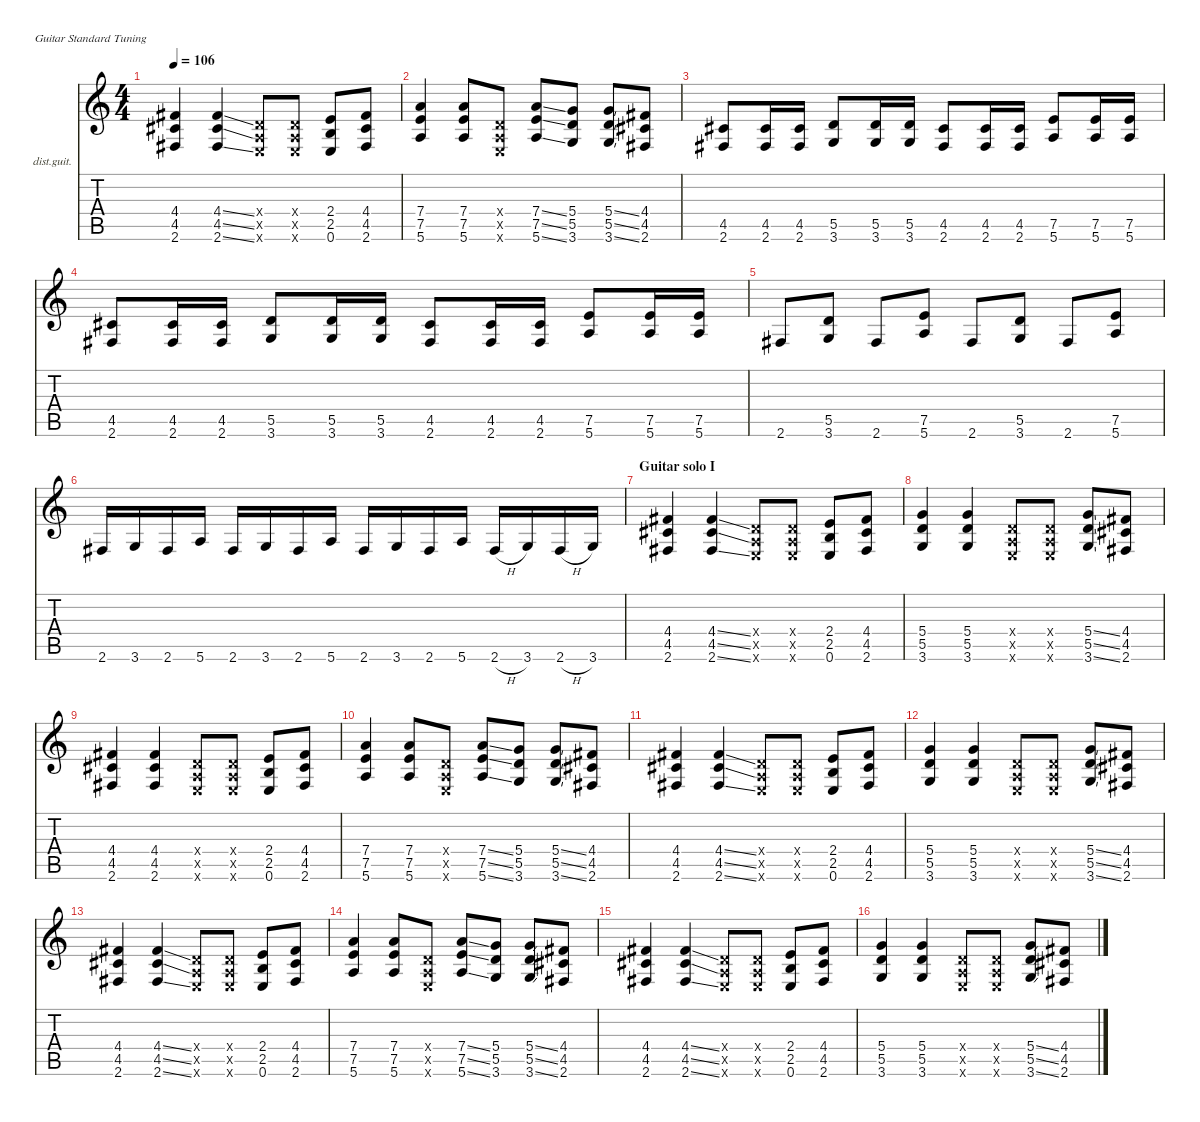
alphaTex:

\defaultSystemsLayout 4
\hideDynamics
\bracketExtendMode nobrackets
\firstSystemTrackNameOrientation horizontal
\otherSystemsTrackNameOrientation horizontal
\track ("Kirk Hammet" "dist.guit.") {instrument distortionguitar}
\staff {score tabs}
\tuning (E4 B3 G3 D3 A2 E2)
\ts (4 4)
\tempo 106
\clef g2
\ks c
(4.4{acc #} 4.5{acc #} 2.6{acc #}).4{dy f beam Up} (4.4{ss acc #} 4.5{ss acc #} 2.6{ss acc #}).4{beam Up} (0.4{x} 0.5{x} 0.6{x}).8{beam Up} (0.4{x} 0.5{x} 0.6{x}).8{beam Up} (2.4 2.5 0.6).8{beam Up} (4.4{acc #} 4.5{acc #} 2.6{acc #}).8{beam Up} |
(7.4 7.5 5.6).4{beam Up} (7.4 7.5 5.6).8{beam Up} (0.4{x} 0.5{x} 0.6{x}).8{beam Up} (7.4{ss} 7.5{ss} 5.6{ss}).8{beam Up} (5.4 5.5 3.6).8{beam Up} (5.4{ss} 5.5{ss} 3.6{ss}).8{beam Up} (4.4{acc #} 4.5{acc #} 2.6{acc #}).8{beam Up} |
(4.5{acc #} 2.6{acc #}).8{beam Up} (4.5{acc #} 2.6{acc #}).16{beam Up} (4.5{acc #} 2.6{acc #}).16{beam Up} (5.5 3.6).8{beam Up} (5.5 3.6).16{beam Up} (5.5 3.6).16{beam Up} (4.5{acc #} 2.6{acc #}).8{beam Up} (4.5{acc #} 2.6{acc #}).16{beam Up} (4.5{acc #} 2.6{acc #}).16{beam Up} (7.5 5.6).8{beam Up} (7.5 5.6).16{beam Up} (7.5 5.6).16{beam Up} |
(4.5{acc #} 2.6{acc #}).8{beam Up} (4.5{acc #} 2.6{acc #}).16{beam Up} (4.5{acc #} 2.6{acc #}).16{beam Up} (5.5 3.6).8{beam Up} (5.5 3.6).16{beam Up} (5.5 3.6).16{beam Up} (4.5{acc #} 2.6{acc #}).8{beam Up} (4.5{acc #} 2.6{acc #}).16{beam Up} (4.5{acc #} 2.6{acc #}).16{beam Up} (7.5 5.6).8{beam Up} (7.5 5.6).16{beam Up} (7.5 5.6).16{beam Up} |
2.6{acc #}.8{beam Up} (5.5 3.6).8{beam Up} 2.6{acc #}.8{beam Up} (7.5 5.6).8{beam Up} 2.6{acc #}.8{beam Up} (5.5 3.6).8{beam Up} 2.6{acc #}.8{beam Up} (7.5 5.6).8{beam Up} |
2.6{acc #}.16{beam Up} 3.6.16{beam Up} 2.6{acc #}.16{beam Up} 5.6.16{beam Up} 2.6{acc #}.16{beam Up} 3.6.16{beam Up} 2.6{acc #}.16{beam Up} 5.6.16{beam Up} 2.6{acc #}.16{beam Up} 3.6.16{beam Up} 2.6{acc #}.16{beam Up} 5.6.16{beam Up} 2.6{h acc #}.16{beam Up} 3.6.16{beam Up} 2.6{h acc #}.16{beam Up} 3.6.16{beam Up} |
\section ("" "Guitar solo I")
(4.4{acc #} 4.5{acc #} 2.6{acc #}).4{beam Up} (4.4{ss acc #} 4.5{ss acc #} 2.6{ss acc #}).4{beam Up} (0.4{x} 0.5{x} 0.6{x}).8{beam Up} (0.4{x} 0.5{x} 0.6{x}).8{beam Up} (2.4 2.5 0.6).8{beam Up} (4.4{acc #} 4.5{acc #} 2.6{acc #}).8{beam Up} |
(5.4 5.5 3.6).4{beam Up} (5.4 5.5 3.6).4{beam Up} (0.4{x} 0.5{x} 0.6{x}).8{beam Up} (0.4{x} 0.5{x} 0.6{x}).8{beam Up} (5.4{ss} 5.5{ss} 3.6{ss}).8{beam Up} (4.4{acc #} 4.5{acc #} 2.6{acc #}).8{beam Up} |
(4.4{acc #} 4.5{acc #} 2.6{acc #}).4{beam Up} (4.4{acc #} 4.5{acc #} 2.6{acc #}).4{beam Up} (0.4{x} 0.5{x} 0.6{x}).8{beam Up} (0.4{x} 0.5{x} 0.6{x}).8{beam Up} (2.4 2.5 0.6).8{beam Up} (4.4{acc #} 4.5{acc #} 2.6{acc #}).8{beam Up} |
(7.4 7.5 5.6).4{beam Up} (7.4 7.5 5.6).8{beam Up} (0.4{x} 0.5{x} 0.6{x}).8{beam Up} (7.4{ss} 7.5{ss} 5.6{ss}).8{beam Up} (5.4 5.5 3.6).8{beam Up} (5.4{ss} 5.5{ss} 3.6{ss}).8{beam Up} (4.4{acc #} 4.5{acc #} 2.6{acc #}).8{beam Up} |
(4.4{acc #} 4.5{acc #} 2.6{acc #}).4{beam Up} (4.4{ss acc #} 4.5{ss acc #} 2.6{ss acc #}).4{beam Up} (0.4{x} 0.5{x} 0.6{x}).8{beam Up} (0.4{x} 0.5{x} 0.6{x}).8{beam Up} (2.4 2.5 0.6).8{beam Up} (4.4{acc #} 4.5{acc #} 2.6{acc #}).8{beam Up} |
(5.4 5.5 3.6).4{beam Up} (5.4 5.5 3.6).4{beam Up} (0.4{x} 0.5{x} 0.6{x}).8{beam Up} (0.4{x} 0.5{x} 0.6{x}).8{beam Up} (5.4{ss} 5.5{ss} 3.6{ss}).8{beam Up} (4.4{acc #} 4.5{acc #} 2.6{acc #}).8{beam Up} |
(4.4{acc #} 4.5{acc #} 2.6{acc #}).4{beam Up} (4.4{ss acc #} 4.5{ss acc #} 2.6{ss acc #}).4{beam Up} (0.4{x} 0.5{x} 0.6{x}).8{beam Up} (0.4{x} 0.5{x} 0.6{x}).8{beam Up} (2.4 2.5 0.6).8{beam Up} (4.4{acc #} 4.5{acc #} 2.6{acc #}).8{beam Up} |
(7.4 7.5 5.6).4{beam Up} (7.4 7.5 5.6).8{beam Up} (0.4{x} 0.5{x} 0.6{x}).8{beam Up} (7.4{ss} 7.5{ss} 5.6{ss}).8{beam Up} (5.4 5.5 3.6).8{beam Up} (5.4{ss} 5.5{ss} 3.6{ss}).8{beam Up} (4.4{acc #} 4.5{acc #} 2.6{acc #}).8{beam Up} |
(4.4{acc #} 4.5{acc #} 2.6{acc #}).4{beam Up} (4.4{ss acc #} 4.5{ss acc #} 2.6{ss acc #}).4{beam Up} (0.4{x} 0.5{x} 0.6{x}).8{beam Up} (0.4{x} 0.5{x} 0.6{x}).8{beam Up} (2.4 2.5 0.6).8{beam Up} (4.4{acc #} 4.5{acc #} 2.6{acc #}).8{beam Up} |
(5.4 5.5 3.6).4{beam Up} (5.4 5.5 3.6).4{beam Up} (0.4{x} 0.5{x} 0.6{x}).8{beam Up} (0.4{x} 0.5{x} 0.6{x}).8{beam Up} (5.4{ss} 5.5{ss} 3.6{ss}).8{beam Up} (4.4{acc #} 4.5{acc #} 2.6{acc #}).8{beam Up}
